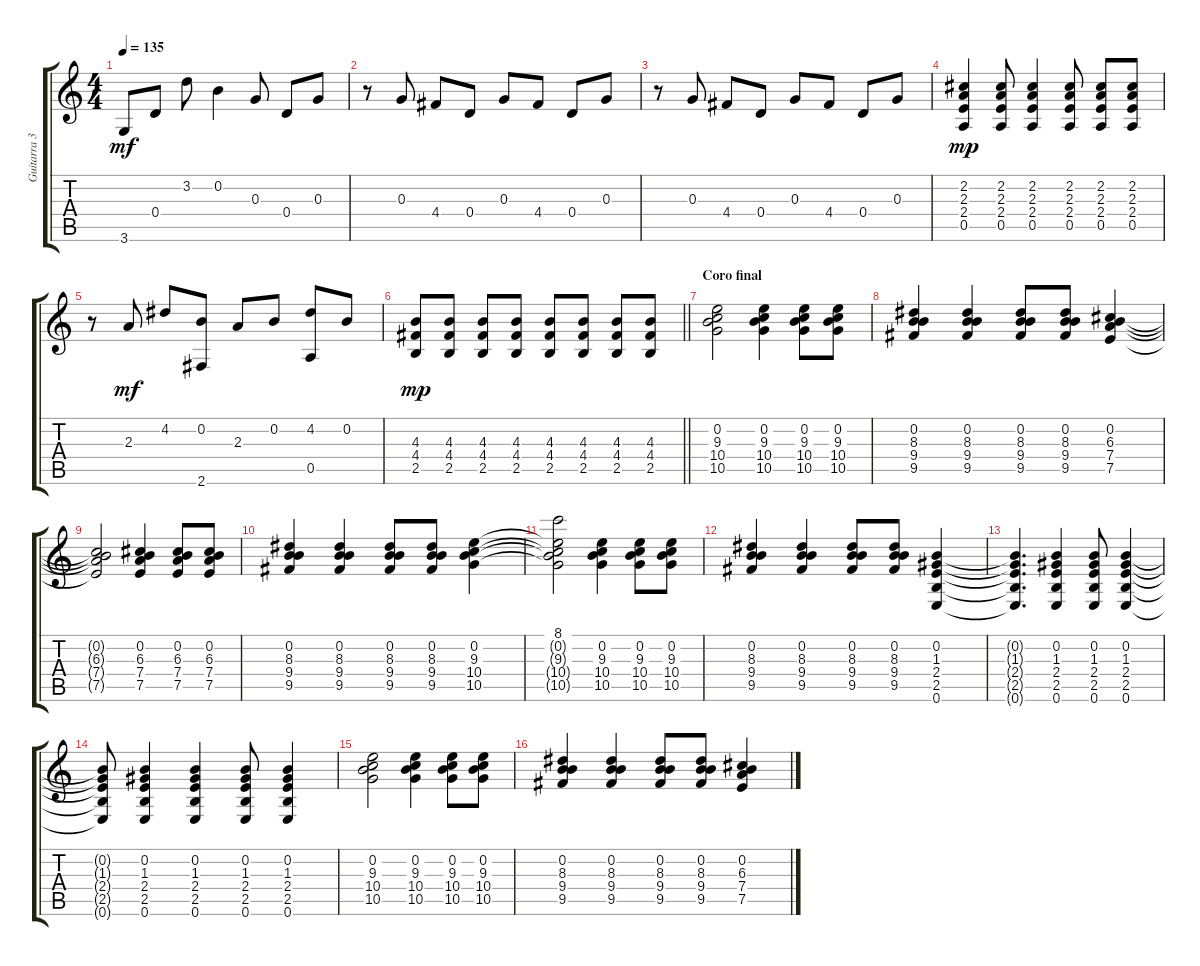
\track ("Guitarra 3" "Guitarra 3") {instrument acousticguitarsteel}
\staff {score tabs}
\tuning (E4 B3 G3 D3 A2 E2) {hide}
\ts (4 4)
\tempo 135
\clef g2
\ks c
3.6.8{dy mf} 0.4.8 3.2.8 0.2.4 0.3.8 0.4.8 0.3.8 |
r.8 0.3.8 4.4.8 0.4.8 0.3.8 4.4.8 0.4.8 0.3.8 |
r.8 0.3.8 4.4.8 0.4.8 0.3.8 4.4.8 0.4.8 0.3.8 |
(2.2 2.3 2.4 0.5).4{dy mp} (2.2 2.3 2.4 0.5).8 (2.2 2.3 2.4 0.5).4 (2.2 2.3 2.4 0.5).8 (2.2 2.3 2.4 0.5).8 (2.2 2.3 2.4 0.5).8 |
r.8 2.3.8{dy mf} 4.2.8 (0.2 2.6).8 2.3.8 0.2.8 (4.2 0.5).8 0.2.8 |
\barLineRight lightlight
(4.3 4.4 2.5).8{dy mp} (4.3 4.4 2.5).8 (4.3 4.4 2.5).8 (4.3 4.4 2.5).8 (4.3 4.4 2.5).8 (4.3 4.4 2.5).8 (4.3 4.4 2.5).8 (4.3 4.4 2.5).8 |
\section ("" "Coro final")
(0.2 9.3 10.4 10.5).2 (0.2 9.3 10.4 10.5).4 (0.2 9.3 10.4 10.5).8 (0.2 9.3 10.4 10.5).8 |
(0.2 8.3 9.4 9.5).4 (0.2 8.3 9.4 9.5).4 (0.2 8.3 9.4 9.5).8 (0.2 8.3 9.4 9.5).8 (0.2 6.3 7.4 7.5).4 |
(0.2{t} 6.3{t} 7.4{t} 7.5{t}).2 (0.2 6.3 7.4 7.5).4 (0.2 6.3 7.4 7.5).8 (0.2 6.3 7.4 7.5).8 |
(0.2 8.3 9.4 9.5).4 (0.2 8.3 9.4 9.5).4 (0.2 8.3 9.4 9.5).8 (0.2 8.3 9.4 9.5).8 (0.2 9.3 10.4 10.5).4 |
(8.1 0.2{t} 9.3{t} 10.4{t} 10.5{t}).2 (0.2 9.3 10.4 10.5).4 (0.2 9.3 10.4 10.5).8 (0.2 9.3 10.4 10.5).8 |
(0.2 8.3 9.4 9.5).4 (0.2 8.3 9.4 9.5).4 (0.2 8.3 9.4 9.5).8 (0.2 8.3 9.4 9.5).8 (0.2 1.3 2.4 2.5 0.6).4 |
(0.2{t} 1.3{t} 2.4{t} 2.5{t} 0.6{t}).4{d} (0.2 1.3 2.4 2.5 0.6).4 (0.2 1.3 2.4 2.5 0.6).8 (0.2 1.3 2.4 2.5 0.6).4 |
(0.2{t} 1.3{t} 2.4{t} 2.5{t} 0.6{t}).8 (0.2 1.3 2.4 2.5 0.6).4 (0.2 1.3 2.4 2.5 0.6).4 (0.2 1.3 2.4 2.5 0.6).8 (0.2 1.3 2.4 2.5 0.6).4 |
(0.2 9.3 10.4 10.5).2 (0.2 9.3 10.4 10.5).4 (0.2 9.3 10.4 10.5).8 (0.2 9.3 10.4 10.5).8 |
(0.2 8.3 9.4 9.5).4 (0.2 8.3 9.4 9.5).4 (0.2 8.3 9.4 9.5).8 (0.2 8.3 9.4 9.5).8 (0.2 6.3 7.4 7.5).4
